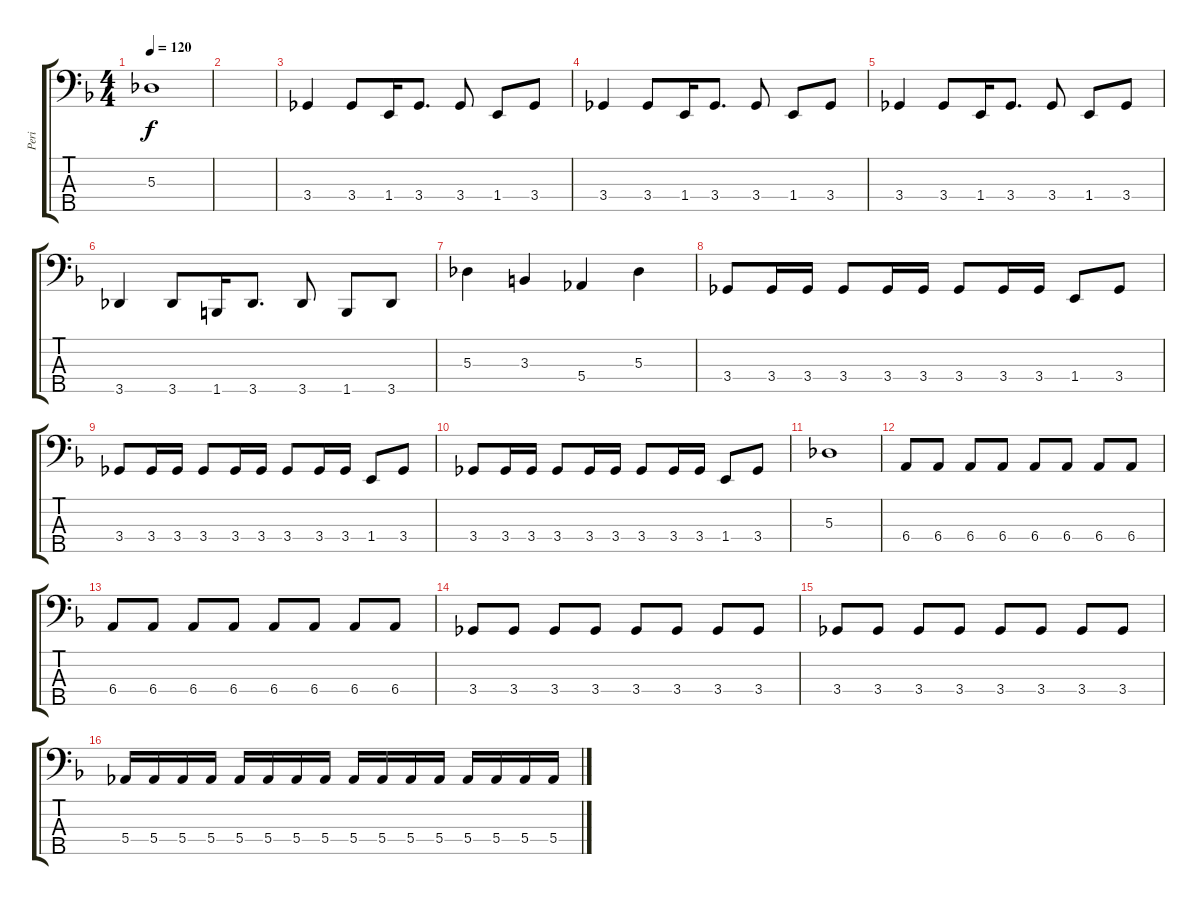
\track ("Peri" "Peri") {instrument electricbassfinger}
\staff {score tabs}
\tuning (Gb2 Db2 Ab1 Eb1 Bb0) {hide}
\ts (4 4)
\tempo 120
\clef f4
\ks dminor
5.3.1{dy f} |
|
3.4.4 3.4.8 1.4.16 3.4.8{d} 3.4.8 1.4.8 3.4.8 |
3.4.4 3.4.8 1.4.16 3.4.8{d} 3.4.8 1.4.8 3.4.8 |
3.4.4 3.4.8 1.4.16 3.4.8{d} 3.4.8 1.4.8 3.4.8 |
3.5.4 3.5.8 1.5.16 3.5.8{d} 3.5.8 1.5.8 3.5.8 |
5.3.4 3.3.4 5.4.4 5.3.4 |
3.4.8 3.4.16 3.4.16 3.4.8 3.4.16 3.4.16 3.4.8 3.4.16 3.4.16 1.4.8 3.4.8 |
3.4.8 3.4.16 3.4.16 3.4.8 3.4.16 3.4.16 3.4.8 3.4.16 3.4.16 1.4.8 3.4.8 |
3.4.8 3.4.16 3.4.16 3.4.8 3.4.16 3.4.16 3.4.8 3.4.16 3.4.16 1.4.8 3.4.8 |
5.3.1 |
6.4.8 6.4.8 6.4.8 6.4.8 6.4.8 6.4.8 6.4.8 6.4.8 |
6.4.8 6.4.8 6.4.8 6.4.8 6.4.8 6.4.8 6.4.8 6.4.8 |
3.4.8 3.4.8 3.4.8 3.4.8 3.4.8 3.4.8 3.4.8 3.4.8 |
3.4.8 3.4.8 3.4.8 3.4.8 3.4.8 3.4.8 3.4.8 3.4.8 |
5.4.16 5.4.16 5.4.16 5.4.16 5.4.16 5.4.16 5.4.16 5.4.16 5.4.16 5.4.16 5.4.16 5.4.16 5.4.16 5.4.16 5.4.16 5.4.16
